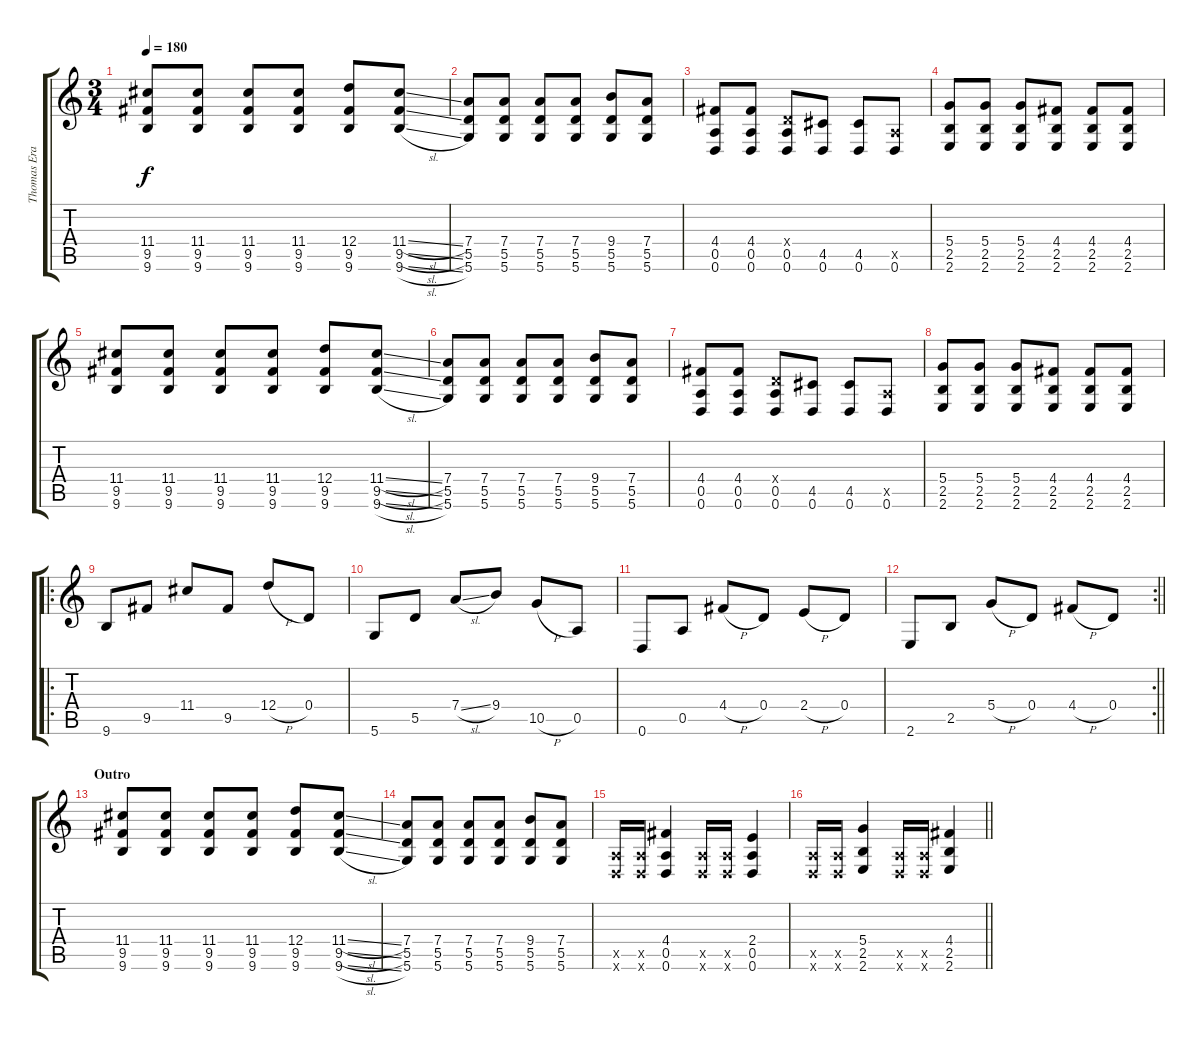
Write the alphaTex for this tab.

\track ("Thomas Erak" "Thomas Era") {instrument distortionguitar}
\staff {score tabs}
\tuning (E4 B3 G3 D3 A2 D2) {hide}
\ts (3 4)
\section ("" "")
\tempo 180
\clef g2
\ks c
(11.4 9.5 9.6).8{dy f} (11.4 9.5 9.6).8 (11.4 9.5 9.6).8 (11.4 9.5 9.6).8 (12.4 9.5 9.6).8 (11.4{sl} 9.5{sl} 9.6{sl}).8 |
(7.4 5.5 5.6).8 (7.4 5.5 5.6).8 (7.4 5.5 5.6).8 (7.4 5.5 5.6).8 (9.4 5.5 5.6).8 (7.4 5.5 5.6).8 |
(4.4 0.5 0.6).8 (4.4 0.5 0.6).8 (0.4{x} 0.5 0.6).8 (4.5 0.6).8 (4.5 0.6).8 (0.5{x} 0.6).8 |
(5.4 2.5 2.6).8 (5.4 2.5 2.6).8 (5.4 2.5 2.6).8 (4.4 2.5 2.6).8 (4.4 2.5 2.6).8 (4.4 2.5 2.6).8 |
(11.4 9.5 9.6).8 (11.4 9.5 9.6).8 (11.4 9.5 9.6).8 (11.4 9.5 9.6).8 (12.4 9.5 9.6).8 (11.4{sl} 9.5{sl} 9.6{sl}).8 |
(7.4 5.5 5.6).8 (7.4 5.5 5.6).8 (7.4 5.5 5.6).8 (7.4 5.5 5.6).8 (9.4 5.5 5.6).8 (7.4 5.5 5.6).8 |
(4.4 0.5 0.6).8 (4.4 0.5 0.6).8 (0.4{x} 0.5 0.6).8 (4.5 0.6).8 (4.5 0.6).8 (0.5{x} 0.6).8 |
(5.4 2.5 2.6).8 (5.4 2.5 2.6).8 (5.4 2.5 2.6).8 (4.4 2.5 2.6).8 (4.4 2.5 2.6).8 (4.4 2.5 2.6).8 |
\ro
9.6.8 9.5.8 11.4.8 9.5.8 12.4{h}.8 0.4.8 |
5.6.8 5.5.8 7.4{sl}.8 9.4.8 10.5{h}.8 0.5.8 |
0.6.8 0.5.8 4.4{h}.8 0.4.8 2.4{h}.8 0.4.8 |
\rc 2
\barLineRight lightlight
2.6.8 2.5.8 5.4{h}.8 0.4.8 4.4{h}.8 0.4.8 |
\section ("" "Outro")
(11.4 9.5 9.6).8 (11.4 9.5 9.6).8 (11.4 9.5 9.6).8 (11.4 9.5 9.6).8 (12.4 9.5 9.6).8 (11.4{sl} 9.5{sl} 9.6{sl}).8 |
(7.4 5.5 5.6).8 (7.4 5.5 5.6).8 (7.4 5.5 5.6).8 (7.4 5.5 5.6).8 (9.4 5.5 5.6).8 (7.4 5.5 5.6).8 |
(0.5{x} 0.6{x}).16 (0.5{x} 0.6{x}).16 (4.4 0.5 0.6).4 (0.5{x} 0.6{x}).16 (0.5{x} 0.6{x}).16 (2.4 0.5 0.6).4 |
\barLineRight lightlight
(0.5{x} 0.6{x}).16 (0.5{x} 0.6{x}).16 (5.4 2.5 2.6).4 (0.5{x} 0.6{x}).16 (0.5{x} 0.6{x}).16 (4.4 2.5 2.6).4
